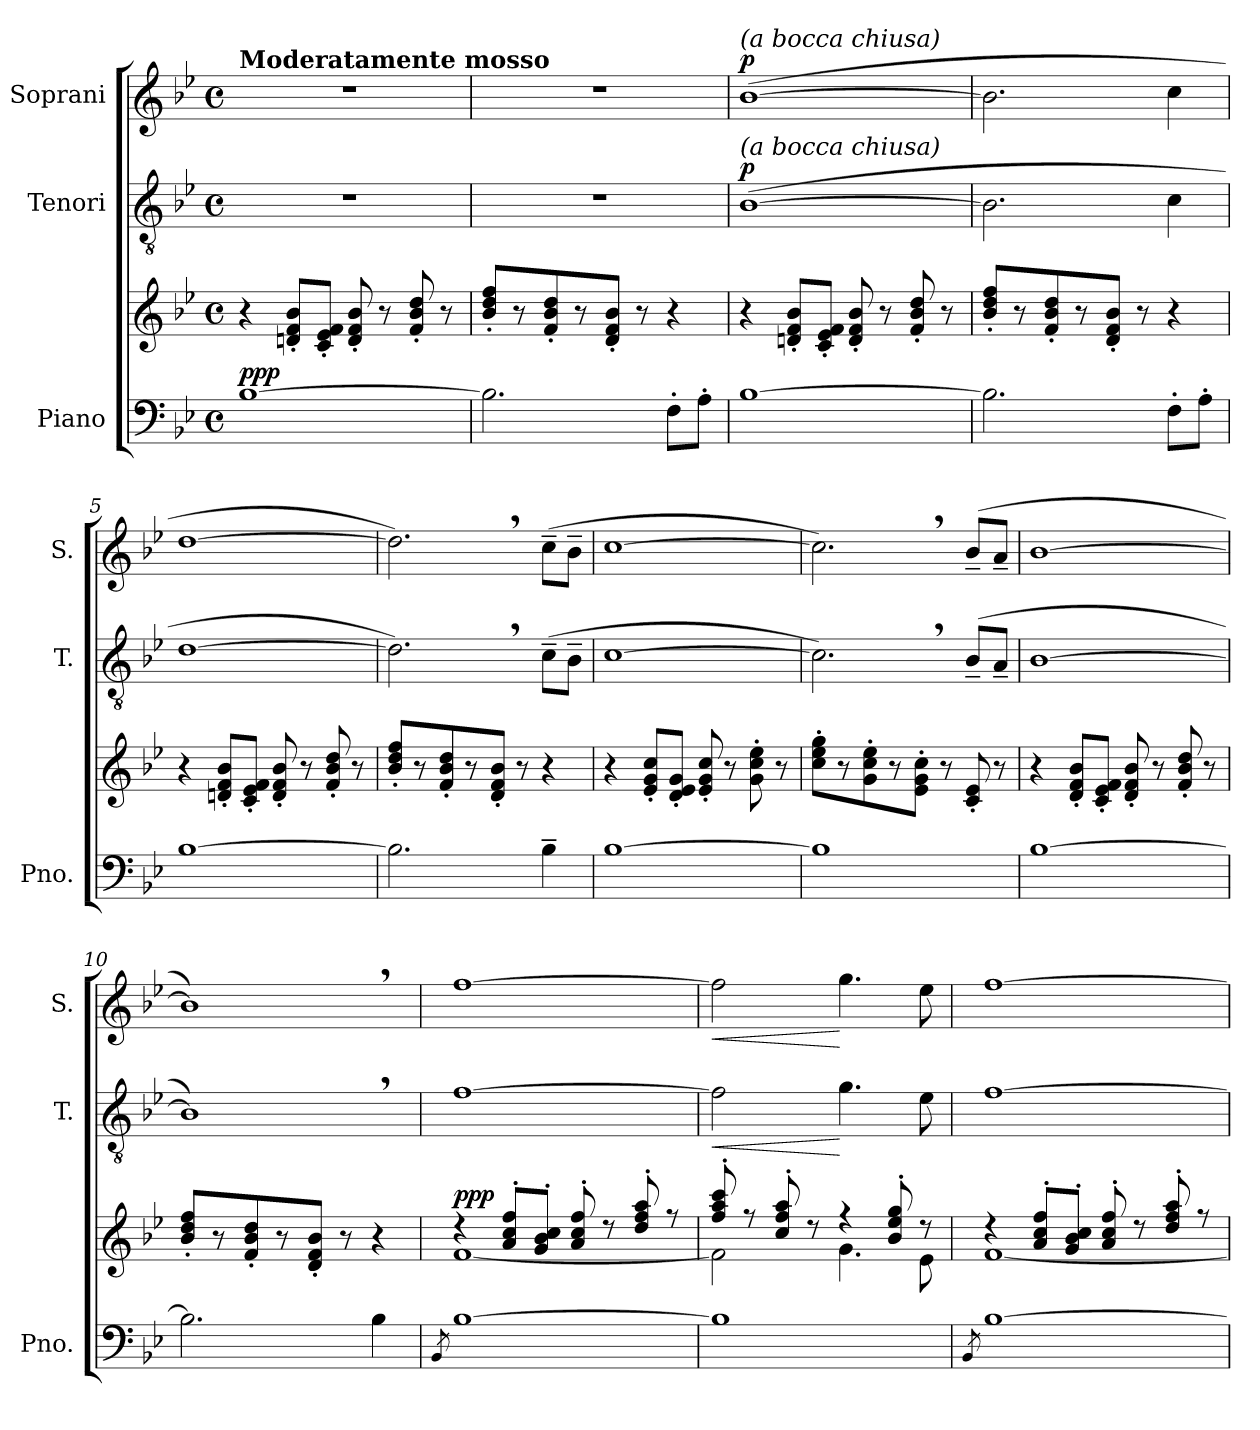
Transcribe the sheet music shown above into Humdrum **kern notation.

**kern	**kern	**dynam	**kern	**dynam	**kern	**dynam
*part3	*part3	*part3	*part2	*part2	*part1	*part1
*staff4	*staff3	*staff3/4	*staff2	*staff2	*staff1	*staff1
*I"Piano	*	*	*I"Tenori	*	*I"Soprani	*
*I'Pno.	*	*	*I'T.	*	*I'S.	*
*clefF4	*clefG2	*	*clefGv2	*	*clefG2	*
*k[b-e-]	*k[b-e-]	*	*k[b-e-]	*	*k[b-e-]	*
*M4/4	*M4/4	*	*M4/4	*	*M4/4	*
*met(c)	*met(c)	*	*met(c)	*	*met(c)	*
*MM100	*MM100	*	*MM100	*	*MM100	*
=1	=1	=1	=1	=1	=1	=1
!	!	!	!	!	!LO:TX:a:B:t=Moderatamente mosso	!
!	!	!LO:DY:a=2	!	!	!	!
[1B-	4r	ppp	1r	.	1r	.
.	8dn/' 8f/' 8b-/'L	.	.	.	.	.
.	8c/' 8e-/' 8f/'J	.	.	.	.	.
.	8d/' 8f/' 8b-/'	.	.	.	.	.
.	8r	.	.	.	.	.
.	8f/' 8b-/' 8dd/'	.	.	.	.	.
.	8r	.	.	.	.	.
=2	=2	=2	=2	=2	=2	=2
2.B-\]	8b-/' 8dd/' 8ff/'L	.	1r	.	1r	.
.	8r	.	.	.	.	.
.	8f/' 8b-/' 8dd/'	.	.	.	.	.
.	8r	.	.	.	.	.
.	8d/' 8f/' 8b-/'J	.	.	.	.	.
.	8r	.	.	.	.	.
8F'\L	4r	.	.	.	.	.
8A'\J	.	.	.	.	.	.
=3	=3	=3	=3	=3	=3	=3
!	!	!	!	!	!LO:TX:a:i:t=(a bocca chiusa)	!
!	!	!	!LO:TX:a:i:t=(a bocca chiusa)	!	!	!
!	!	!	!	!LO:DY:a	!	!LO:DY:a
[1B-	4r	.	(>[1B-	p	(>[1b-	p
.	8dn/' 8f/' 8b-/'L	.	.	.	.	.
.	8c/' 8e-/' 8f/'J	.	.	.	.	.
.	8d/' 8f/' 8b-/'	.	.	.	.	.
.	8r	.	.	.	.	.
.	8f/' 8b-/' 8dd/'	.	.	.	.	.
.	8r	.	.	.	.	.
=4	=4	=4	=4	=4	=4	=4
2.B-\]	8b-/' 8dd/' 8ff/'L	.	2.B-\]	.	2.b-\]	.
.	8r	.	.	.	.	.
.	8f/' 8b-/' 8dd/'	.	.	.	.	.
.	8r	.	.	.	.	.
.	8d/' 8f/' 8b-/'J	.	.	.	.	.
.	8r	.	.	.	.	.
8F'\L	4r	.	4c\	.	4cc\	.
8A'\J	.	.	.	.	.	.
=5	=5	=5	=5	=5	=5	=5
[1B-	4r	.	[1d	.	[1dd	.
.	8dn/' 8f/' 8b-/'L	.	.	.	.	.
.	8c/' 8e-/' 8f/'J	.	.	.	.	.
.	8d/' 8f/' 8b-/'	.	.	.	.	.
.	8r	.	.	.	.	.
.	8f/' 8b-/' 8dd/'	.	.	.	.	.
.	8r	.	.	.	.	.
=6	=6	=6	=6	=6	=6	=6
*	*	*	*	*	*^	*
2.B-\]	8b-/' 8dd/' 8ff/'L	.	2.d,\])	.	2.dd,\])	2ryy	.
.	8r	.	.	.	.	.	.
.	8f/' 8b-/' 8dd/'	.	.	.	.	.	.
.	8r	.	.	.	.	.	.
*	*	*	*	*	*MM80	*	*
.	8d/' 8f/' 8b-/'J	.	.	.	.	2ryy	.
.	8r	.	.	.	.	.	.
4B-~\	4r	.	(>8c~\L	.	(>8cc~\L	.	.
.	.	.	8B-~\J	.	8b-~\J	.	.
*	*	*	*	*	*v	*v	*
!!LO:LB:g=z
=7	=7	=7	=7	=7	=7	=7
*	*	*	*	*	*MM90	*
[1B-	4r	.	[1c	.	[1cc	.
.	8e-/' 8g/' 8cc/'L	.	.	.	.	.
.	8d/' 8e-/' 8g/'J	.	.	.	.	.
.	8e-/' 8g/' 8cc/'	.	.	.	.	.
.	8r	.	.	.	.	.
.	8g\' 8cc\' 8ee-\'	.	.	.	.	.
.	8r	.	.	.	.	.
=8	=8	=8	=8	=8	=8	=8
*	*	*	*	*	*^	*
1B-]	8cc\' 8ee-\' 8gg\'L	.	2.c,\])	.	2.cc,\])	2ryy	.
.	8r	.	.	.	.	.	.
.	8g\' 8cc\' 8ee-\'	.	.	.	.	.	.
.	8r	.	.	.	.	.	.
.	8e-\' 8g\' 8cc\'J	.	.	.	.	8ryy	.
*	*	*	*	*	*MM80	*	*
.	8r	.	.	.	.	4.ryy	.
.	8c/' 8e-/'	.	(>8B-~/L	.	(>8b-~/L	.	.
.	8r	.	8A~/J	.	8a~/J	.	.
*	*	*	*	*	*v	*v	*
=9	=9	=9	=9	=9	=9	=9
*	*	*	*	*	*MM90	*
[1B-	4r	.	[1B-	.	[1b-	.
.	8d/' 8f/' 8b-/'L	.	.	.	.	.
.	8c/' 8e-/' 8f/'J	.	.	.	.	.
.	8d/' 8f/' 8b-/'	.	.	.	.	.
.	8r	.	.	.	.	.
.	8f/' 8b-/' 8dd/'	.	.	.	.	.
.	8r	.	.	.	.	.
=10	=10	=10	=10	=10	=10	=10
2.B-\]	8b-/' 8dd/' 8ff/'L	.	1B-,])	.	1b-,])	.
.	8r	.	.	.	.	.
.	8f/' 8b-/' 8dd/'	.	.	.	.	.
.	8r	.	.	.	.	.
.	8d/' 8f/' 8b-/'J	.	.	.	.	.
.	8r	.	.	.	.	.
4B-\	4r	.	.	.	.	.
=11	=11	=11	=11	=11	=11	=11
8qBB-/	.	.	.	.	.	.
*	*^	*	*	*	*	*
!	!	!	!LO:DY:a	!	!	!	!
[1B-	4r	[1f	ppp	[1f	.	[1ff	.
.	8a/' 8cc/' 8ff/'L	.	.	.	.	.	.
.	8g/' 8b-/' 8cc/'J	.	.	.	.	.	.
.	8a/' 8cc/' 8ff/'	.	.	.	.	.	.
.	8r	.	.	.	.	.	.
.	8dd/' 8ff/' 8aa/'	.	.	.	.	.	.
.	8r	.	.	.	.	.	.
=12	=12	=12	=12	=12	=12	=12	=12
!	!	!	!	!	!LO:HP:b	!	!LO:HP:b
1B-]	8ff/' 8aa/' 8ccc/'	2f\]	.	2f\]	<	2ff\]	<
.	8r	.	.	.	.	.	.
.	8cc/' 8ff/' 8aa/'	.	.	.	.	.	.
.	8r	.	.	.	.	.	.
.	4r	4.g\	.	4.g\	[	4.gg\	[
.	8b-/' 8ee-/' 8gg/'	.	.	.	.	.	.
.	8r	8e-\	.	8e-\	.	8ee-\	.
=13	=13	=13	=13	=13	=13	=13	=13
8qBB-/	.	.	.	.	.	.	.
[1B-	4r	[1f	.	[1f	.	[1ff	.
.	8a/' 8cc/' 8ff/'L	.	.	.	.	.	.
.	8g/' 8b-/' 8cc/'J	.	.	.	.	.	.
.	8a/' 8cc/' 8ff/'	.	.	.	.	.	.
.	8r	.	.	.	.	.	.
.	8dd/' 8ff/' 8aa/'	.	.	.	.	.	.
.	8r	.	.	.	.	.	.
*	*v	*v	*	*	*	*	*
=	=	=	=	=	=	=
*-	*-	*-	*-	*-	*-	*-
